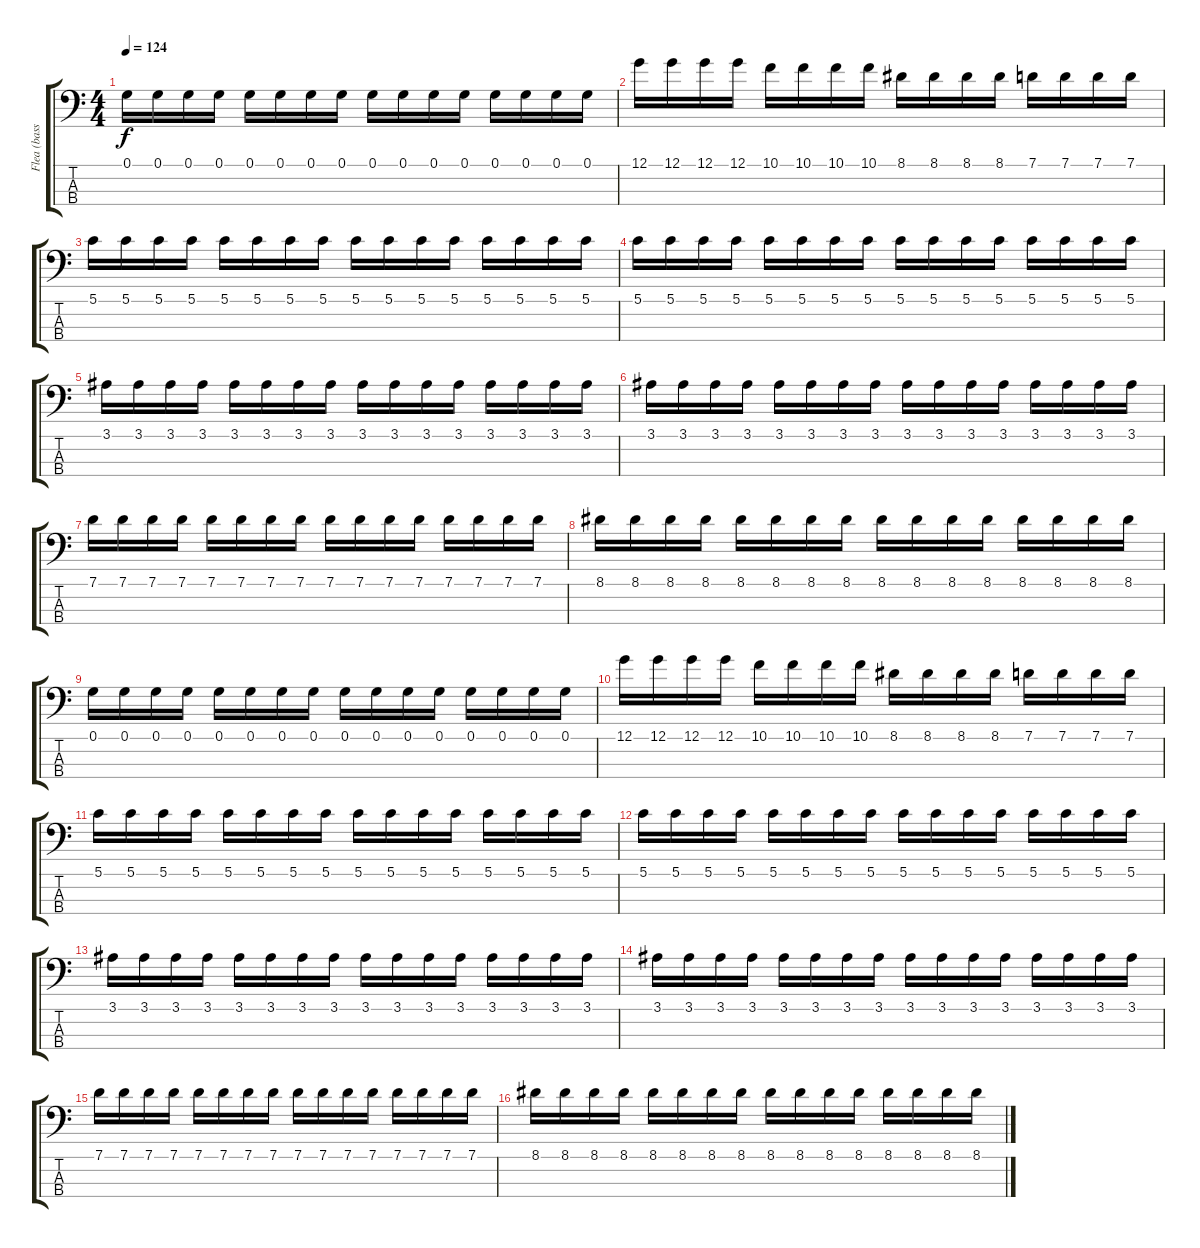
\track ("Flea (bass)" "Flea (bass") {instrument electricbasspick}
\staff {score tabs}
\tuning (G2 D2 A1 E1) {hide}
\ts (4 4)
\tempo 124
\clef f4
\ks c
0.1.16{dy f} 0.1.16 0.1.16 0.1.16 0.1.16 0.1.16 0.1.16 0.1.16 0.1.16 0.1.16 0.1.16 0.1.16 0.1.16 0.1.16 0.1.16 0.1.16 |
12.1.16 12.1.16 12.1.16 12.1.16 10.1.16 10.1.16 10.1.16 10.1.16 8.1.16 8.1.16 8.1.16 8.1.16 7.1.16 7.1.16 7.1.16 7.1.16 |
5.1.16 5.1.16 5.1.16 5.1.16 5.1.16 5.1.16 5.1.16 5.1.16 5.1.16 5.1.16 5.1.16 5.1.16 5.1.16 5.1.16 5.1.16 5.1.16 |
5.1.16 5.1.16 5.1.16 5.1.16 5.1.16 5.1.16 5.1.16 5.1.16 5.1.16 5.1.16 5.1.16 5.1.16 5.1.16 5.1.16 5.1.16 5.1.16 |
3.1.16 3.1.16 3.1.16 3.1.16 3.1.16 3.1.16 3.1.16 3.1.16 3.1.16 3.1.16 3.1.16 3.1.16 3.1.16 3.1.16 3.1.16 3.1.16 |
3.1.16 3.1.16 3.1.16 3.1.16 3.1.16 3.1.16 3.1.16 3.1.16 3.1.16 3.1.16 3.1.16 3.1.16 3.1.16 3.1.16 3.1.16 3.1.16 |
7.1.16 7.1.16 7.1.16 7.1.16 7.1.16 7.1.16 7.1.16 7.1.16 7.1.16 7.1.16 7.1.16 7.1.16 7.1.16 7.1.16 7.1.16 7.1.16 |
8.1.16 8.1.16 8.1.16 8.1.16 8.1.16 8.1.16 8.1.16 8.1.16 8.1.16 8.1.16 8.1.16 8.1.16 8.1.16 8.1.16 8.1.16 8.1.16 |
0.1.16 0.1.16 0.1.16 0.1.16 0.1.16 0.1.16 0.1.16 0.1.16 0.1.16 0.1.16 0.1.16 0.1.16 0.1.16 0.1.16 0.1.16 0.1.16 |
12.1.16 12.1.16 12.1.16 12.1.16 10.1.16 10.1.16 10.1.16 10.1.16 8.1.16 8.1.16 8.1.16 8.1.16 7.1.16 7.1.16 7.1.16 7.1.16 |
5.1.16 5.1.16 5.1.16 5.1.16 5.1.16 5.1.16 5.1.16 5.1.16 5.1.16 5.1.16 5.1.16 5.1.16 5.1.16 5.1.16 5.1.16 5.1.16 |
5.1.16 5.1.16 5.1.16 5.1.16 5.1.16 5.1.16 5.1.16 5.1.16 5.1.16 5.1.16 5.1.16 5.1.16 5.1.16 5.1.16 5.1.16 5.1.16 |
3.1.16 3.1.16 3.1.16 3.1.16 3.1.16 3.1.16 3.1.16 3.1.16 3.1.16 3.1.16 3.1.16 3.1.16 3.1.16 3.1.16 3.1.16 3.1.16 |
3.1.16 3.1.16 3.1.16 3.1.16 3.1.16 3.1.16 3.1.16 3.1.16 3.1.16 3.1.16 3.1.16 3.1.16 3.1.16 3.1.16 3.1.16 3.1.16 |
7.1.16 7.1.16 7.1.16 7.1.16 7.1.16 7.1.16 7.1.16 7.1.16 7.1.16 7.1.16 7.1.16 7.1.16 7.1.16 7.1.16 7.1.16 7.1.16 |
8.1.16 8.1.16 8.1.16 8.1.16 8.1.16 8.1.16 8.1.16 8.1.16 8.1.16 8.1.16 8.1.16 8.1.16 8.1.16 8.1.16 8.1.16 8.1.16
